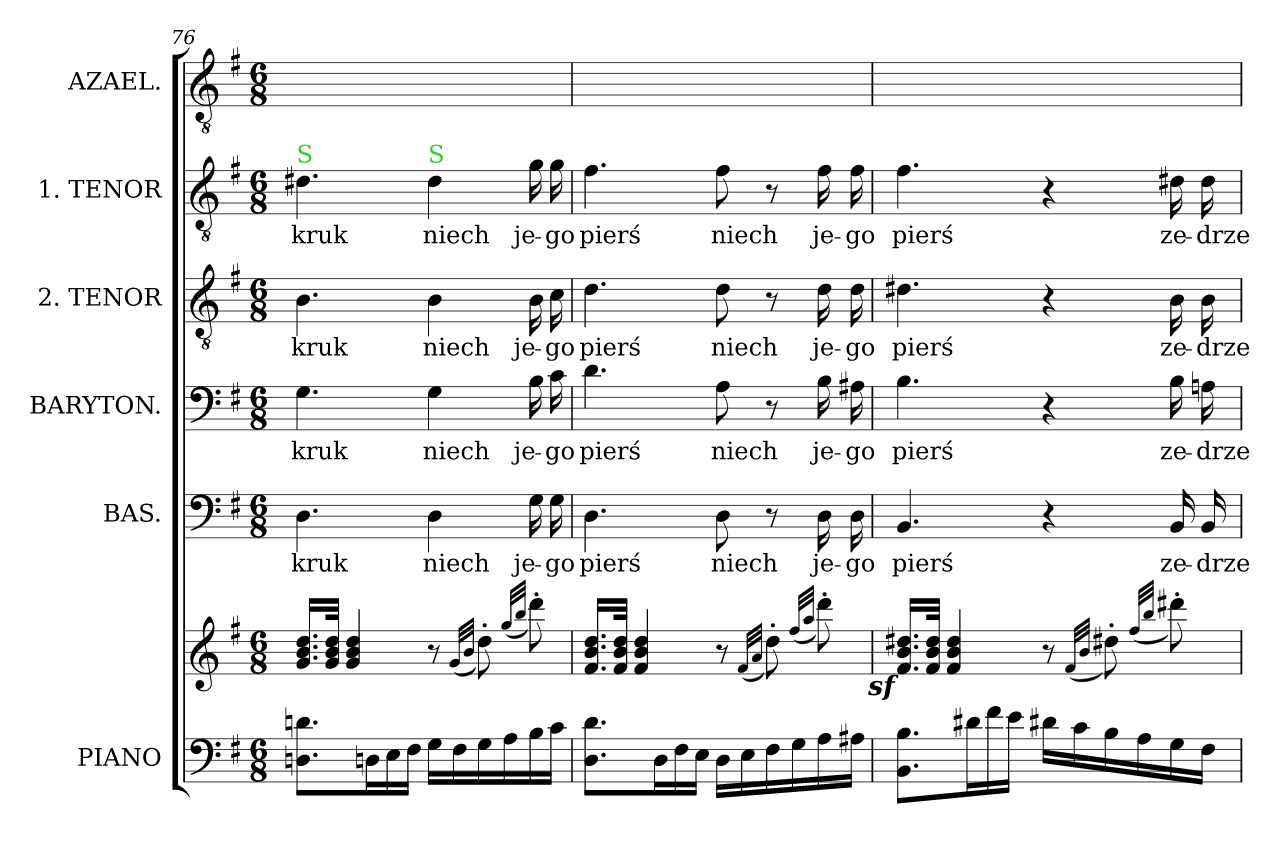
**kern	**kern	**kern	**text	**kern	**text	**kern	**text	**kern	**text	**kern
*part6	*part6	*part5	*part5	*part4	*part4	*part3	*part3	*part2	*part2	*part1
*staff7	*staff6	*staff5	*staff5	*staff4	*staff4	*staff3	*staff3	*staff2	*staff2	*staff1
*I"PIANO	*	*I"BAS.	*	*I"BARYTON.	*	*I"2. TENOR	*	*I"1. TENOR	*	*I"AZAEL.
*	*	*I'B	*	*	*	*I'T 2	*	*I'T 1	*	*
*clefF4	*clefG2	*clefF4	*	*clefF4	*	*clefGv2	*	*clefGv2	*	*clefGv2
*k[f#]	*k[f#]	*k[f#]	*	*k[f#]	*	*k[f#]	*	*k[f#]	*	*k[f#]
*M6/8	*M6/8	*M6/8	*	*M6/8	*	*M6/8	*	*M6/8	*	*M6/8
=76	=76	=76	=76	=76	=76	=76	=76	=76	=76	=76
!	!	!	!	!	!	!	!	!LO:TX:a:color=limegreen:t=S	!	!
8.Dn\ 8.dn\L	16.g/ 16.b/ 16.dd/LL	4.D\	kruk	4.G\	kruk	4.B\	kruk	4.d#X\	kruk	2.ryy
.	32g/ 32b/ 32dd/JJk	.	.	.	.	.	.	.	.	.
.	4g/ 4b/ 4dd/	.	.	.	.	.	.	.	.	.
16Dn\L	.	.	.	.	.	.	.	.	.	.
16E\	.	.	.	.	.	.	.	.	.	.
16F#\JJ	.	.	.	.	.	.	.	.	.	.
!	!	!	!	!	!	!	!	!LO:TX:a:color=limegreen:t=S	!	!
16G\LL	8r	4D\	niech	4G\	niech	4B\	niech	4d#\	niech	.
16F#\	.	.	.	.	.	.	.	.	.	.
.	(>32qqg/LLL	.	.	.	.	.	.	.	.	.
.	32qqb/JJJ	.	.	.	.	.	.	.	.	.
16G\	8dd'>\)	.	.	.	.	.	.	.	.	.
16A\	.	.	.	.	.	.	.	.	.	.
.	(>32qqgg/LLL	.	.	.	.	.	.	.	.	.
.	32qqbb/JJJ	.	.	.	.	.	.	.	.	.
16B\	8ddd'>\)	16G\	je-	16B\	je-	16B\	je-	16g\	je-	.
16c\JJ	.	16G\	-go	16c\	-go	16c\	-go	16g\	-go	.
=77	=77	=77	=77	=77	=77	=77	=77	=77	=77	=77
8.D\ 8.d\L	16.f#/ 16.b/ 16.dd/LL	4.D\	pierś	4.d\	pierś	4.d\	pierś	4.f#\	pierś	2.ryy
.	32f#/ 32b/ 32dd/JJk	.	.	.	.	.	.	.	.	.
.	4f#/ 4b/ 4dd/	.	.	.	.	.	.	.	.	.
16D\L	.	.	.	.	.	.	.	.	.	.
16F#\	.	.	.	.	.	.	.	.	.	.
16E\JJ	.	.	.	.	.	.	.	.	.	.
16D\LL	8r	8D\	niech	8A\	niech	8d\	niech	8f#\	niech	.
16E\	.	.	.	.	.	.	.	.	.	.
.	(>32qqf#/LLL	.	.	.	.	.	.	.	.	.
.	32qqa/JJJ	.	.	.	.	.	.	.	.	.
16F#\	8dd'>\)	8r	.	8r	.	8r	.	8r	.	.
16G\	.	.	.	.	.	.	.	.	.	.
.	(>32qqff#/LLL	.	.	.	.	.	.	.	.	.
.	32qqaa/JJJ	.	.	.	.	.	.	.	.	.
16A\	8ddd'>\)	16D\	je-	16B\	je-	16d\	je-	16f#\	je-	.
16A#X\JJ	.	16D\	-go	16A#X\	-go	16d\	-go	16f#\	-go	.
=78	=78	=78	=78	=78	=78	=78	=78	=78	=78	=78
!	!LO:DY:rj	!	!	!	!	!	!	!	!	!
8.BB\ 8.B\L	16.f#z</ 16.bz</ 16.dd#Xz</LL	4.BB/	pierś	4.B\	pierś	4.d#X\	pierś	4.f#\	pierś	2.ryy
.	32f#/ 32b/ 32dd#/JJk	.	.	.	.	.	.	.	.	.
.	4f#/ 4b/ 4dd#/	.	.	.	.	.	.	.	.	.
16d#X\L	.	.	.	.	.	.	.	.	.	.
16f#\	.	.	.	.	.	.	.	.	.	.
16e\JJ	.	.	.	.	.	.	.	.	.	.
16d#X\LL	8r	4r	.	4r	.	4r	.	4r	.	.
16c\	.	.	.	.	.	.	.	.	.	.
.	(>32qqf#/LLL	.	.	.	.	.	.	.	.	.
.	32qqb/JJJ	.	.	.	.	.	.	.	.	.
16B\	8dd#X'>\)	.	.	.	.	.	.	.	.	.
16A\	.	.	.	.	.	.	.	.	.	.
.	(>32qqff#/LLL	.	.	.	.	.	.	.	.	.
.	32qqbb/JJJ	.	.	.	.	.	.	.	.	.
16G\	8ddd#X'>\)	16BB/	ze-	16B\	ze-	16B\	ze-	16d#X\	ze-	.
16F#\JJ	.	16BB/	-drze	16An\	-drze	16B\	-drze	16d#\	-drze	.
=	=	=	=	=	=	=	=	=	=	=
*-	*-	*-	*-	*-	*-	*-	*-	*-	*-	*-
